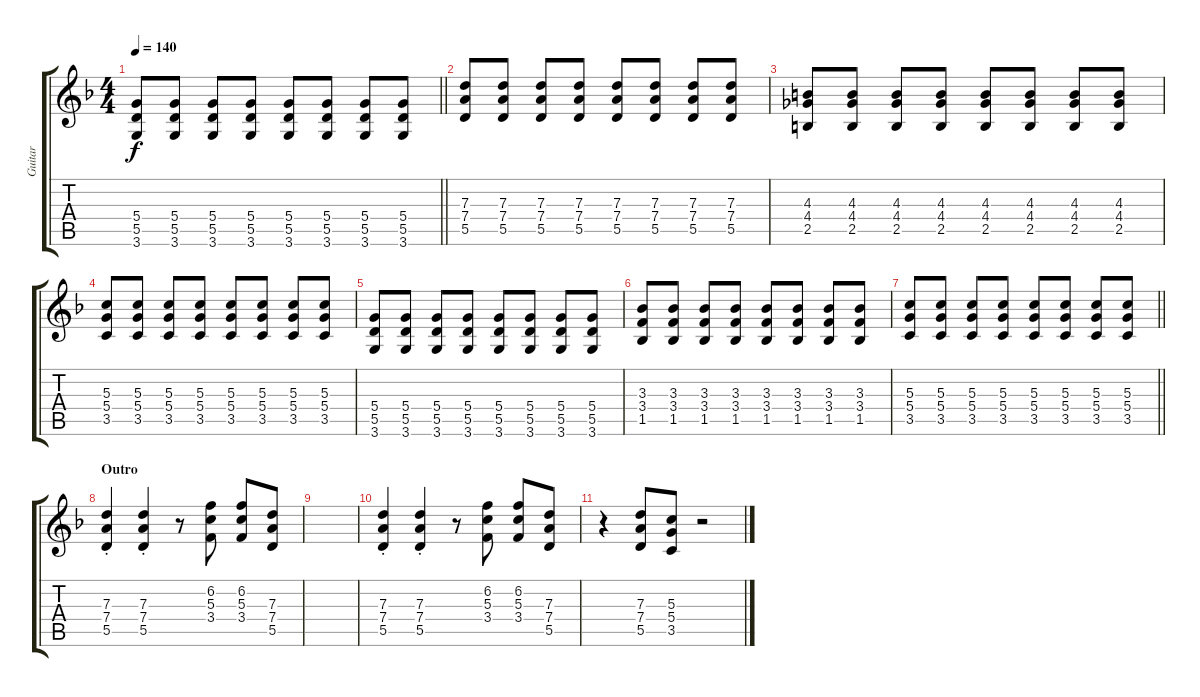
\track ("Guitar " "Guitar ") {instrument distortionguitar}
\staff {score tabs}
\tuning (E4 B3 G3 D3 A2 E2) {hide}
\ts (4 4)
\tempo 140
\clef g2
\barLineRight lightlight
\ks f
(5.4 5.5 3.6).8{dy f} (5.4 5.5 3.6).8 (5.4 5.5 3.6).8 (5.4 5.5 3.6).8 (5.4 5.5 3.6).8 (5.4 5.5 3.6).8 (5.4 5.5 3.6).8 (5.4 5.5 3.6).8 |
(7.3 7.4 5.5).8 (7.3 7.4 5.5).8 (7.3 7.4 5.5).8 (7.3 7.4 5.5).8 (7.3 7.4 5.5).8 (7.3 7.4 5.5).8 (7.3 7.4 5.5).8 (7.3 7.4 5.5).8 |
(4.3 4.4 2.5).8 (4.3 4.4 2.5).8 (4.3 4.4 2.5).8 (4.3 4.4 2.5).8 (4.3 4.4 2.5).8 (4.3 4.4 2.5).8 (4.3 4.4 2.5).8 (4.3 4.4 2.5).8 |
(5.3 5.4 3.5).8 (5.3 5.4 3.5).8 (5.3 5.4 3.5).8 (5.3 5.4 3.5).8 (5.3 5.4 3.5).8 (5.3 5.4 3.5).8 (5.3 5.4 3.5).8 (5.3 5.4 3.5).8 |
(5.4 5.5 3.6).8 (5.4 5.5 3.6).8 (5.4 5.5 3.6).8 (5.4 5.5 3.6).8 (5.4 5.5 3.6).8 (5.4 5.5 3.6).8 (5.4 5.5 3.6).8 (5.4 5.5 3.6).8 |
(3.3 3.4 1.5).8 (3.3 3.4 1.5).8 (3.3 3.4 1.5).8 (3.3 3.4 1.5).8 (3.3 3.4 1.5).8 (3.3 3.4 1.5).8 (3.3 3.4 1.5).8 (3.3 3.4 1.5).8 |
\barLineRight lightlight
(5.3 5.4 3.5).8 (5.3 5.4 3.5).8 (5.3 5.4 3.5).8 (5.3 5.4 3.5).8 (5.3 5.4 3.5).8 (5.3 5.4 3.5).8 (5.3 5.4 3.5).8 (5.3 5.4 3.5).8 |
\section ("" "Outro")
(7.3{st} 7.4{st} 5.5{st}).4 (7.3{st} 7.4{st} 5.5{st}).4 r.8 (6.2 5.3 3.4).8 (6.2 5.3 3.4).8 (7.3 7.4 5.5).8 |
|
(7.3{st} 7.4{st} 5.5{st}).4 (7.3{st} 7.4{st} 5.5{st}).4 r.8 (6.2 5.3 3.4).8 (6.2 5.3 3.4).8 (7.3 7.4 5.5).8 |
r.4 (7.3 7.4 5.5).8 (5.3 5.4 3.5).8 r.2
